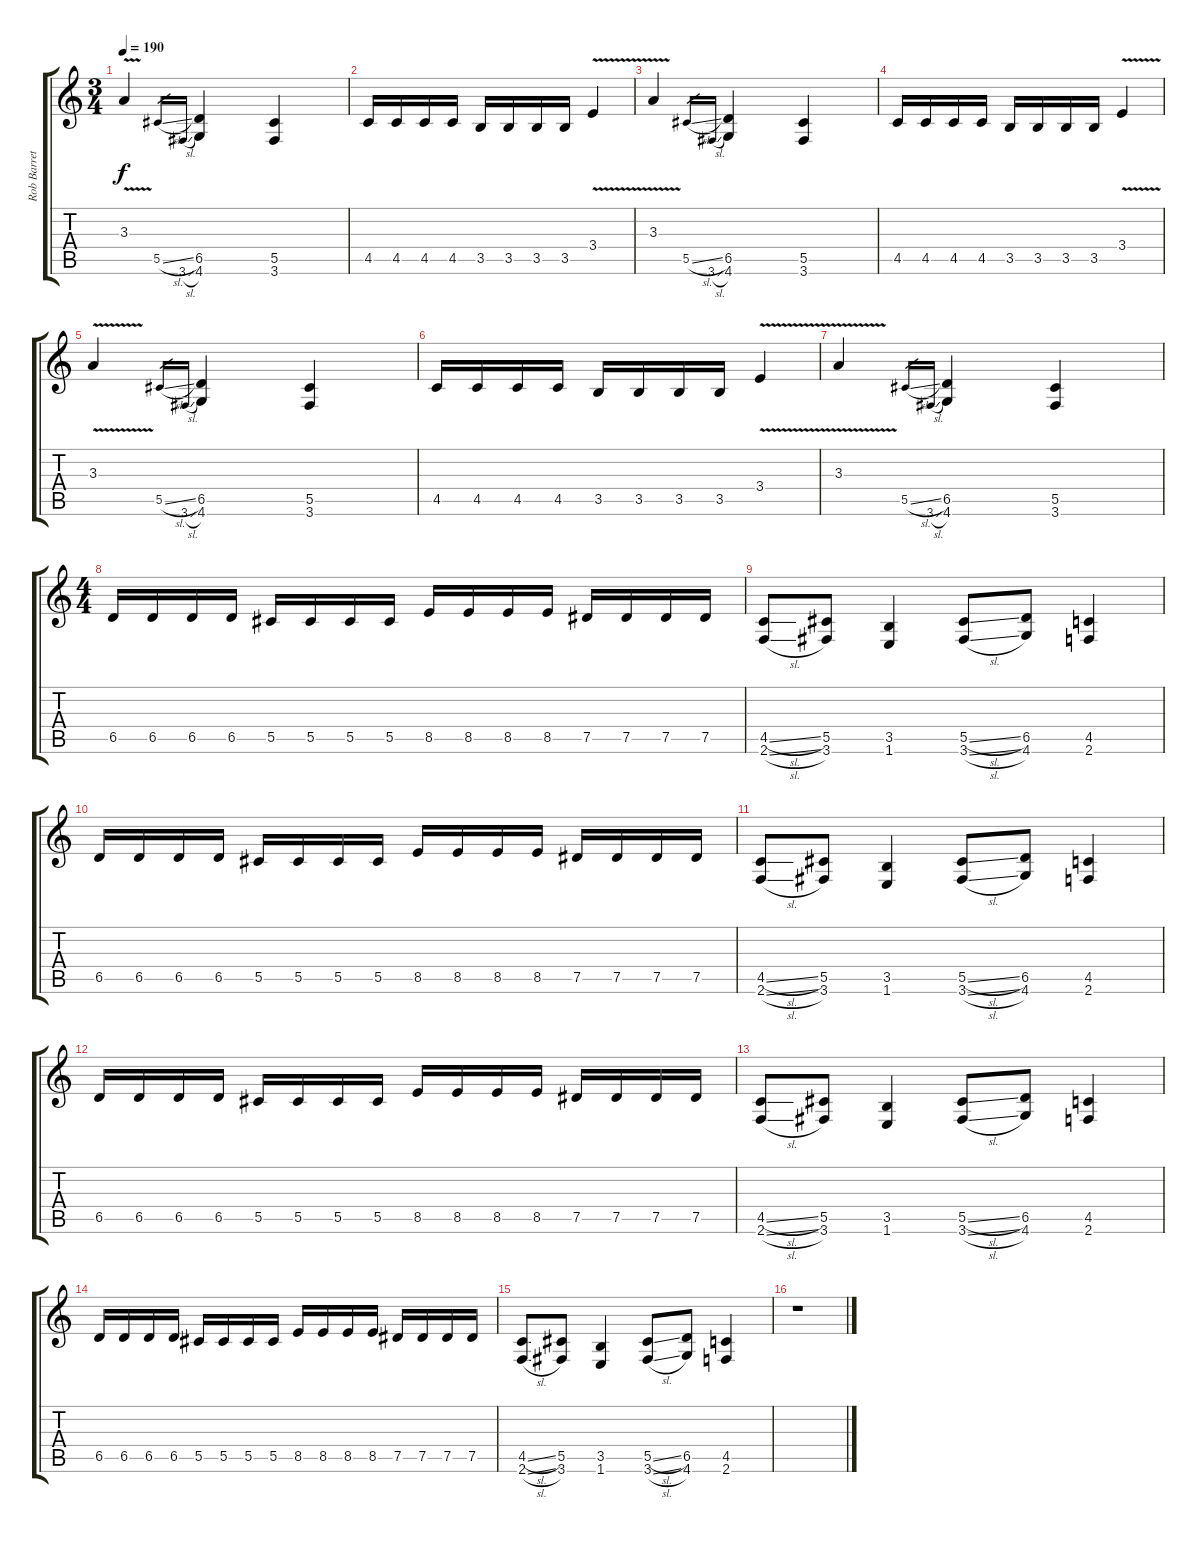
\track ("Rob Barret" "Rob Barret") {instrument distortionguitar}
\staff {score tabs}
\tuning (Eb4 Bb3 Gb3 Db3 Ab2 Eb2) {hide}
\ts (3 4)
\tempo 190
\clef g2
\ks c
3.3{v}.4{dy f} 5.5{sl}.16{gr} 3.6{sl}.16{gr} (6.5 4.6).4 (5.5 3.6).4 |
4.5.16 4.5.16 4.5.16 4.5.16 3.5.16 3.5.16 3.5.16 3.5.16 3.4{v}.4 |
3.3{v}.4 5.5{sl}.16{gr} 3.6{sl}.16{gr} (6.5 4.6).4 (5.5 3.6).4 |
4.5.16 4.5.16 4.5.16 4.5.16 3.5.16 3.5.16 3.5.16 3.5.16 3.4{v}.4 |
3.3{v}.4 5.5{sl}.16{gr} 3.6{sl}.16{gr} (6.5 4.6).4 (5.5 3.6).4 |
4.5.16 4.5.16 4.5.16 4.5.16 3.5.16 3.5.16 3.5.16 3.5.16 3.4{v}.4 |
3.3{v}.4 5.5{sl}.16{gr} 3.6{sl}.16{gr} (6.5 4.6).4 (5.5 3.6).4 |
\ts (4 4)
6.5.16 6.5.16 6.5.16 6.5.16 5.5.16 5.5.16 5.5.16 5.5.16 8.5.16 8.5.16 8.5.16 8.5.16 7.5.16 7.5.16 7.5.16 7.5.16 |
(4.5{sl} 2.6{sl}).8 (5.5 3.6).8 (3.5 1.6).4 (5.5{sl} 3.6{sl}).8 (6.5 4.6).8 (4.5 2.6).4 |
6.5.16 6.5.16 6.5.16 6.5.16 5.5.16 5.5.16 5.5.16 5.5.16 8.5.16 8.5.16 8.5.16 8.5.16 7.5.16 7.5.16 7.5.16 7.5.16 |
(4.5{sl} 2.6{sl}).8 (5.5 3.6).8 (3.5 1.6).4 (5.5{sl} 3.6{sl}).8 (6.5 4.6).8 (4.5 2.6).4 |
6.5.16 6.5.16 6.5.16 6.5.16 5.5.16 5.5.16 5.5.16 5.5.16 8.5.16 8.5.16 8.5.16 8.5.16 7.5.16 7.5.16 7.5.16 7.5.16 |
(4.5{sl} 2.6{sl}).8 (5.5 3.6).8 (3.5 1.6).4 (5.5{sl} 3.6{sl}).8 (6.5 4.6).8 (4.5 2.6).4 |
6.5.16 6.5.16 6.5.16 6.5.16 5.5.16 5.5.16 5.5.16 5.5.16 8.5.16 8.5.16 8.5.16 8.5.16 7.5.16 7.5.16 7.5.16 7.5.16 |
(4.5{sl} 2.6{sl}).8 (5.5 3.6).8 (3.5 1.6).4 (5.5{sl} 3.6{sl}).8 (6.5 4.6).8 (4.5 2.6).4 |
r.1
